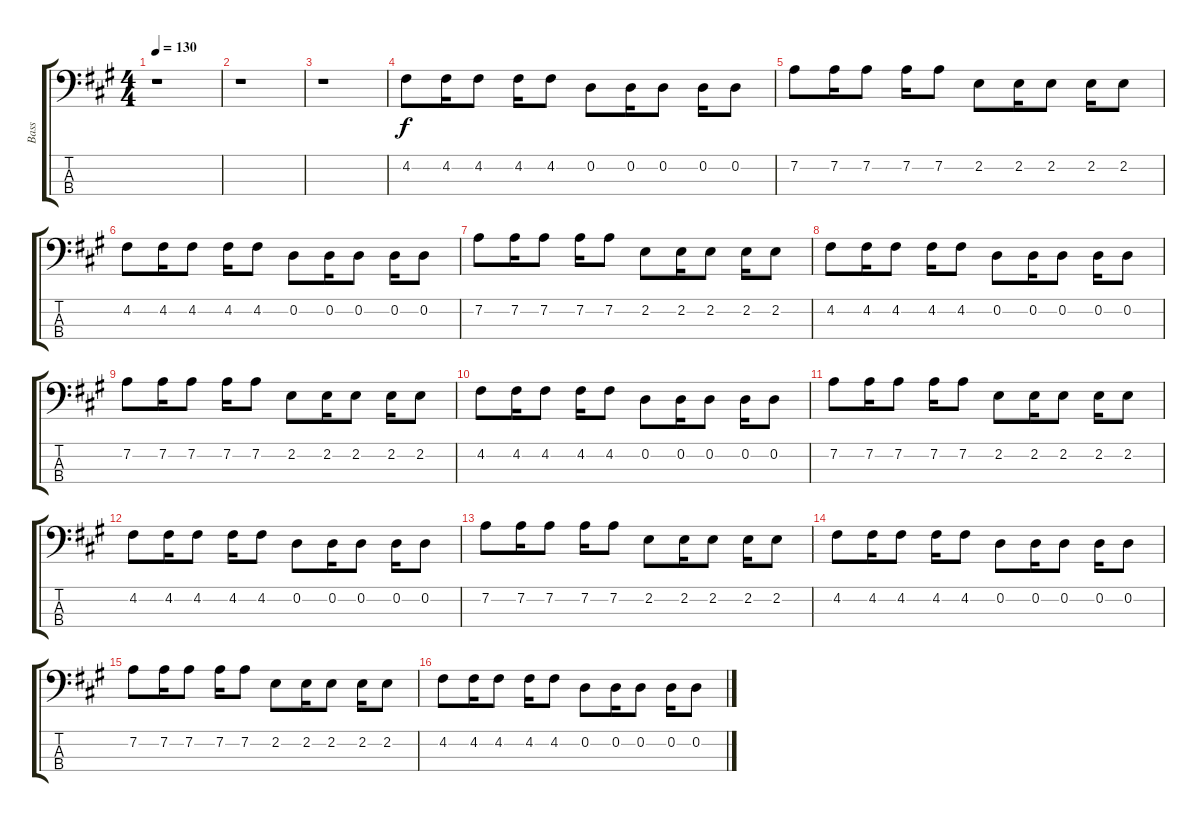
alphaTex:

\track ("Bass" "Bass") {instrument electricguitarmuted}
\staff {score tabs}
\tuning (G2 D2 A1 E1) {hide}
\ts (4 4)
\tempo 130
\clef f4
\ks f#minor
r.1{dy f} |
r.1 |
r.1 |
4.2.8 4.2.16 4.2.8 4.2.16 4.2.8 0.2.8 0.2.16 0.2.8 0.2.16 0.2.8 |
7.2.8 7.2.16 7.2.8 7.2.16 7.2.8 2.2.8 2.2.16 2.2.8 2.2.16 2.2.8 |
4.2.8 4.2.16 4.2.8 4.2.16 4.2.8 0.2.8 0.2.16 0.2.8 0.2.16 0.2.8 |
7.2.8 7.2.16 7.2.8 7.2.16 7.2.8 2.2.8 2.2.16 2.2.8 2.2.16 2.2.8 |
4.2.8 4.2.16 4.2.8 4.2.16 4.2.8 0.2.8 0.2.16 0.2.8 0.2.16 0.2.8 |
7.2.8 7.2.16 7.2.8 7.2.16 7.2.8 2.2.8 2.2.16 2.2.8 2.2.16 2.2.8 |
4.2.8 4.2.16 4.2.8 4.2.16 4.2.8 0.2.8 0.2.16 0.2.8 0.2.16 0.2.8 |
7.2.8 7.2.16 7.2.8 7.2.16 7.2.8 2.2.8 2.2.16 2.2.8 2.2.16 2.2.8 |
4.2.8 4.2.16 4.2.8 4.2.16 4.2.8 0.2.8 0.2.16 0.2.8 0.2.16 0.2.8 |
7.2.8 7.2.16 7.2.8 7.2.16 7.2.8 2.2.8 2.2.16 2.2.8 2.2.16 2.2.8 |
4.2.8 4.2.16 4.2.8 4.2.16 4.2.8 0.2.8 0.2.16 0.2.8 0.2.16 0.2.8 |
7.2.8 7.2.16 7.2.8 7.2.16 7.2.8 2.2.8 2.2.16 2.2.8 2.2.16 2.2.8 |
4.2.8 4.2.16 4.2.8 4.2.16 4.2.8 0.2.8 0.2.16 0.2.8 0.2.16 0.2.8
